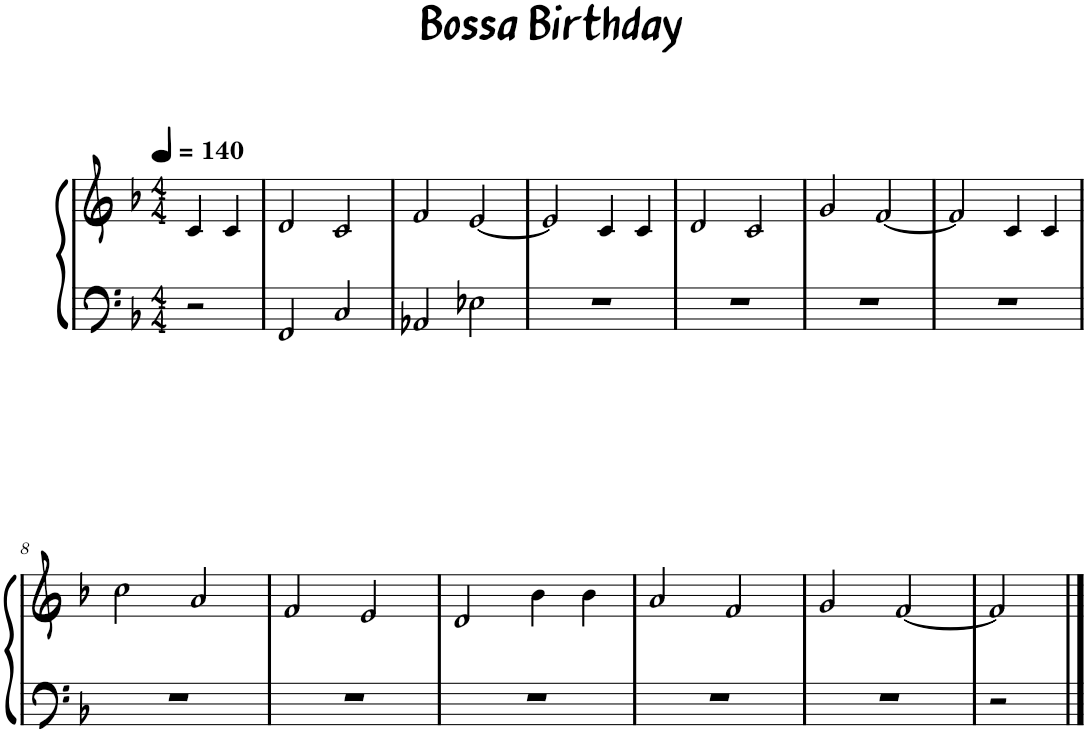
**kern	**kern
*part1	*part1
*staff2	*staff1
*I"Piano	*
*I'Pno.	*
*clefF4	*clefG2
*k[b-]	*k[b-]
*M4/4	*M4/4
*MM140	*MM140
=1	=1
2r	4c/
.	4c/
=2	=2
2FF/	2d/
2C/	2c/
=3	=3
2AA-X/	2f/
2E-X\	[2e/
=4	=4
1r	2e/]
.	4c/
.	4c/
=5	=5
1r	2d/
.	2c/
=6	=6
1r	2g/
.	[2f/
=7	=7
1r	2f/]
.	4c/
.	4c/
!!LO:LB:g=z
=8	=8
1r	2cc\
.	2a/
=9	=9
1r	2f/
.	2e/
=10	=10
1r	2d/
.	4b-\
.	4b-\
=11	=11
1r	2a/
.	2f/
=12	=12
1r	2g/
.	[2f/
=13	=13
2r	2f/]
==	==
*-	*-
